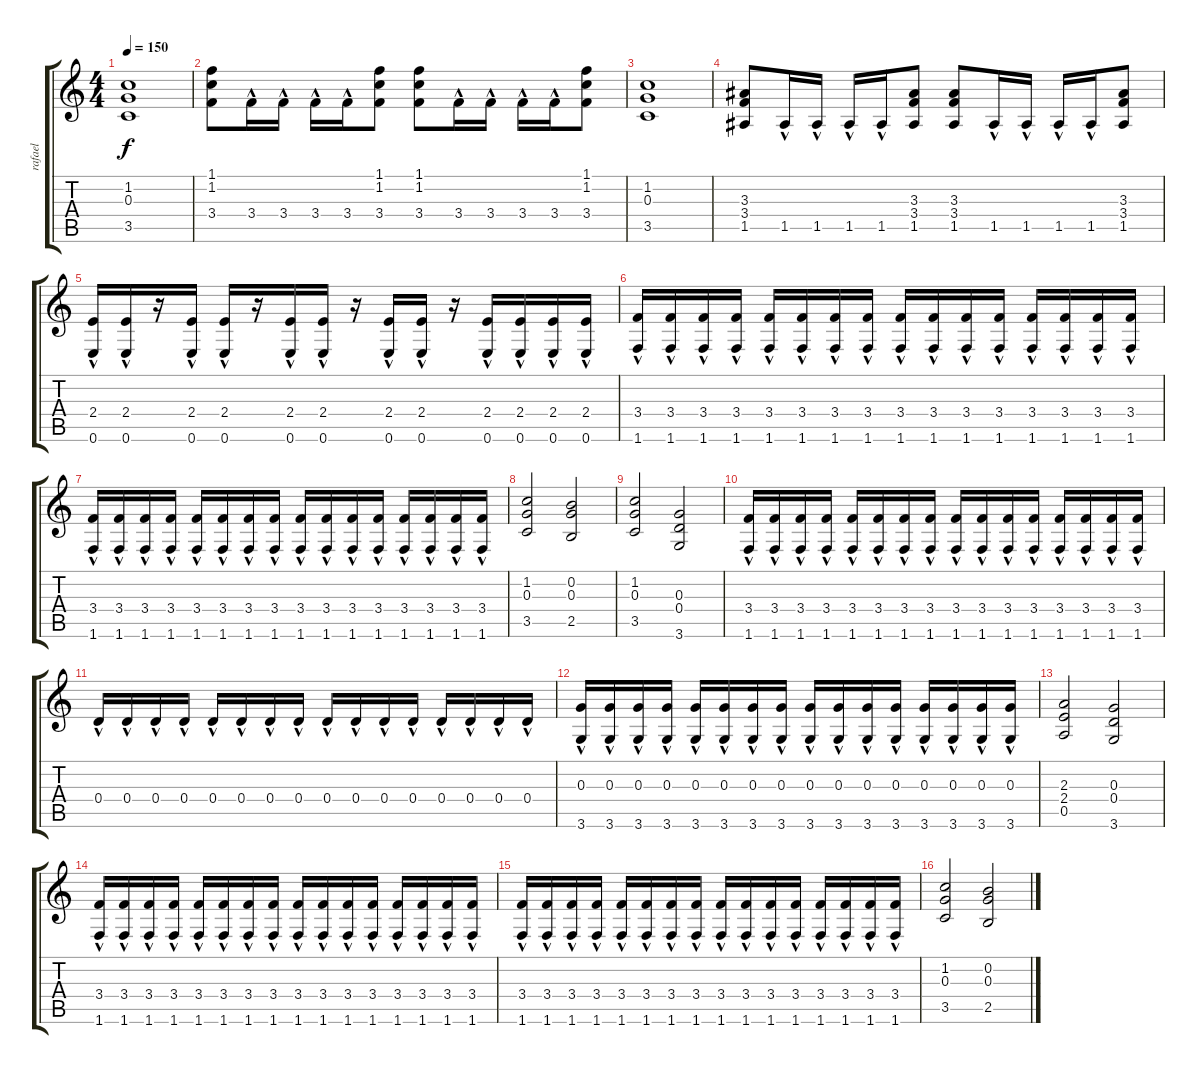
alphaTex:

\track ("rafael" "rafael") {instrument distortionguitar}
\staff {score tabs}
\tuning (E4 B3 G3 D3 A2 E2) {hide}
\ts (4 4)
\tempo 150
\clef g2
\ks c
(1.2 0.3 3.5).1{dy f} |
(1.1 1.2 3.4).8 3.4{hac}.16 3.4{hac}.16 3.4{hac}.16 3.4{hac}.16 (1.1 1.2 3.4).8 (1.1 1.2 3.4).8 3.4{hac}.16 3.4{hac}.16 3.4{hac}.16 3.4{hac}.16 (1.1 1.2 3.4).8 |
(1.2 0.3 3.5).1 |
(3.3 3.4 1.5).8 1.5{hac}.16 1.5{hac}.16 1.5{hac}.16 1.5{hac}.16 (3.3 3.4 1.5).8 (3.3 3.4 1.5).8 1.5{hac}.16 1.5{hac}.16 1.5{hac}.16 1.5{hac}.16 (3.3 3.4 1.5).8 |
(2.4{hac} 0.6{hac}).16 (2.4{hac} 0.6{hac}).16 r.16 (2.4{hac} 0.6{hac}).16 (2.4{hac} 0.6{hac}).16 r.16 (2.4{hac} 0.6{hac}).16 (2.4{hac} 0.6{hac}).16 r.16 (2.4{hac} 0.6{hac}).16 (2.4{hac} 0.6{hac}).16 r.16 (2.4{hac} 0.6{hac}).16 (2.4{hac} 0.6{hac}).16 (2.4{hac} 0.6{hac}).16 (2.4{hac} 0.6{hac}).16 |
(3.4{hac} 1.6{hac}).16 (3.4{hac} 1.6{hac}).16 (3.4{hac} 1.6{hac}).16 (3.4{hac} 1.6{hac}).16 (3.4{hac} 1.6{hac}).16 (3.4{hac} 1.6{hac}).16 (3.4{hac} 1.6{hac}).16 (3.4{hac} 1.6{hac}).16 (3.4{hac} 1.6{hac}).16 (3.4{hac} 1.6{hac}).16 (3.4{hac} 1.6{hac}).16 (3.4{hac} 1.6{hac}).16 (3.4{hac} 1.6{hac}).16 (3.4{hac} 1.6{hac}).16 (3.4{hac} 1.6{hac}).16 (3.4{hac} 1.6{hac}).16 |
(3.4{hac} 1.6{hac}).16 (3.4{hac} 1.6{hac}).16 (3.4{hac} 1.6{hac}).16 (3.4{hac} 1.6{hac}).16 (3.4{hac} 1.6{hac}).16 (3.4{hac} 1.6{hac}).16 (3.4{hac} 1.6{hac}).16 (3.4{hac} 1.6{hac}).16 (3.4{hac} 1.6{hac}).16 (3.4{hac} 1.6{hac}).16 (3.4{hac} 1.6{hac}).16 (3.4{hac} 1.6{hac}).16 (3.4{hac} 1.6{hac}).16 (3.4{hac} 1.6{hac}).16 (3.4{hac} 1.6{hac}).16 (3.4{hac} 1.6{hac}).16 |
(1.2 0.3 3.5).2 (0.2 0.3 2.5).2 |
(1.2 0.3 3.5).2 (0.3 0.4 3.6).2 |
(3.4{hac} 1.6{hac}).16 (3.4{hac} 1.6{hac}).16 (3.4{hac} 1.6{hac}).16 (3.4{hac} 1.6{hac}).16 (3.4{hac} 1.6{hac}).16 (3.4{hac} 1.6{hac}).16 (3.4{hac} 1.6{hac}).16 (3.4{hac} 1.6{hac}).16 (3.4{hac} 1.6{hac}).16 (3.4{hac} 1.6{hac}).16 (3.4{hac} 1.6{hac}).16 (3.4{hac} 1.6{hac}).16 (3.4{hac} 1.6{hac}).16 (3.4{hac} 1.6{hac}).16 (3.4{hac} 1.6{hac}).16 (3.4{hac} 1.6{hac}).16 |
0.4{hac}.16 0.4{hac}.16 0.4{hac}.16 0.4{hac}.16 0.4{hac}.16 0.4{hac}.16 0.4{hac}.16 0.4{hac}.16 0.4{hac}.16 0.4{hac}.16 0.4{hac}.16 0.4{hac}.16 0.4{hac}.16 0.4{hac}.16 0.4{hac}.16 0.4{hac}.16 |
(0.3{hac} 3.6{hac}).16 (0.3{hac} 3.6{hac}).16 (0.3{hac} 3.6{hac}).16 (0.3{hac} 3.6{hac}).16 (0.3{hac} 3.6{hac}).16 (0.3{hac} 3.6{hac}).16 (0.3{hac} 3.6{hac}).16 (0.3{hac} 3.6{hac}).16 (0.3{hac} 3.6{hac}).16 (0.3{hac} 3.6{hac}).16 (0.3{hac} 3.6{hac}).16 (0.3{hac} 3.6{hac}).16 (0.3{hac} 3.6{hac}).16 (0.3{hac} 3.6{hac}).16 (0.3{hac} 3.6{hac}).16 (0.3{hac} 3.6{hac}).16 |
(2.3 2.4 0.5).2 (0.3 0.4 3.6).2 |
(3.4{hac} 1.6{hac}).16 (3.4{hac} 1.6{hac}).16 (3.4{hac} 1.6{hac}).16 (3.4{hac} 1.6{hac}).16 (3.4{hac} 1.6{hac}).16 (3.4{hac} 1.6{hac}).16 (3.4{hac} 1.6{hac}).16 (3.4{hac} 1.6{hac}).16 (3.4{hac} 1.6{hac}).16 (3.4{hac} 1.6{hac}).16 (3.4{hac} 1.6{hac}).16 (3.4{hac} 1.6{hac}).16 (3.4{hac} 1.6{hac}).16 (3.4{hac} 1.6{hac}).16 (3.4{hac} 1.6{hac}).16 (3.4{hac} 1.6{hac}).16 |
(3.4{hac} 1.6{hac}).16 (3.4{hac} 1.6{hac}).16 (3.4{hac} 1.6{hac}).16 (3.4{hac} 1.6{hac}).16 (3.4{hac} 1.6{hac}).16 (3.4{hac} 1.6{hac}).16 (3.4{hac} 1.6{hac}).16 (3.4{hac} 1.6{hac}).16 (3.4{hac} 1.6{hac}).16 (3.4{hac} 1.6{hac}).16 (3.4{hac} 1.6{hac}).16 (3.4{hac} 1.6{hac}).16 (3.4{hac} 1.6{hac}).16 (3.4{hac} 1.6{hac}).16 (3.4{hac} 1.6{hac}).16 (3.4{hac} 1.6{hac}).16 |
(1.2 0.3 3.5).2 (0.2 0.3 2.5).2
